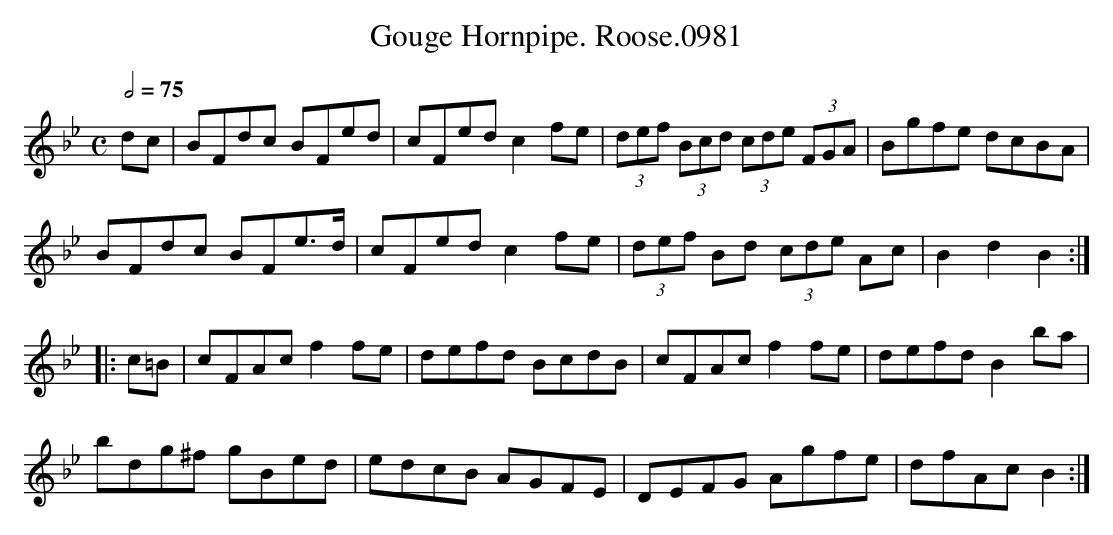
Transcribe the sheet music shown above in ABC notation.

X:1
T:Gouge Hornpipe. Roose.0981
M:C
L:1/8
Q:2/4=75
K:Bb
dc | BFdc BFed | cFed c2fe | (3def (3Bcd (3cde (3FGA | Bgfe dcBA |
BFdc BFe>d | cFed c2fe | (3def Bd (3cde Ac | B2d2B2 :|
|: c=B | cFAc f2fe | defd BcdB | cFAc f2fe | defd B2ba |
bdg^f gBed | edcB AGFE | DEFG Agfe | dfAc B2 :|
